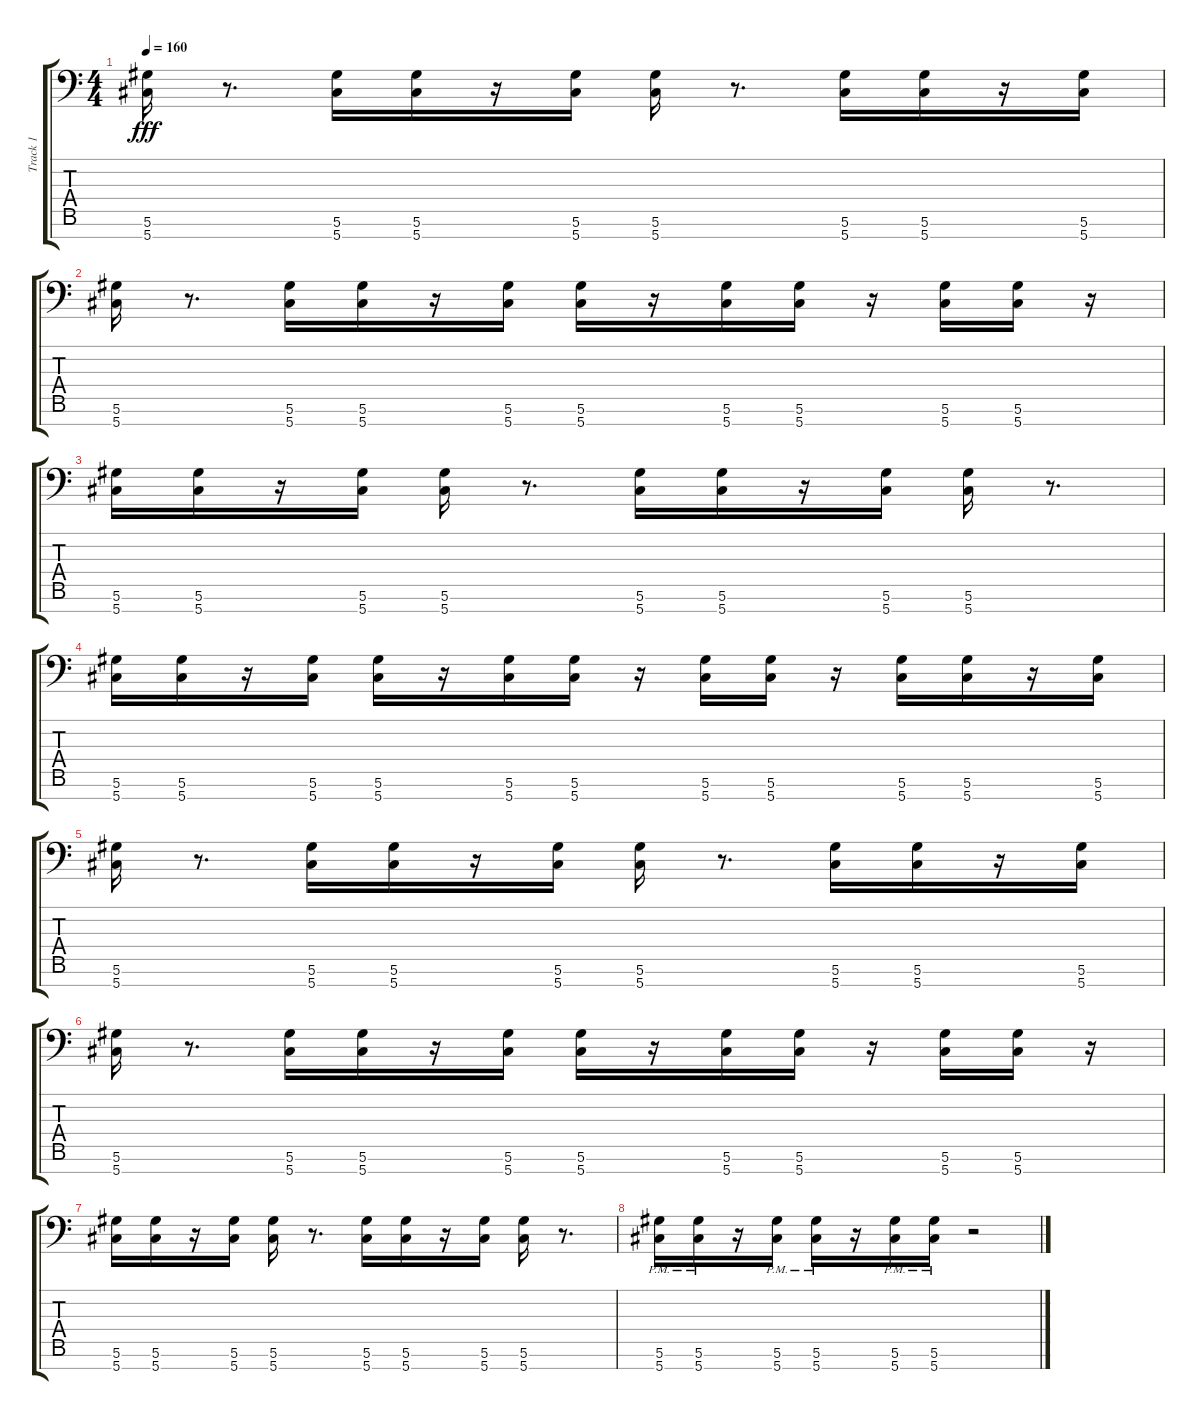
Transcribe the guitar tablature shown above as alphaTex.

\track ("Track 1" "Track 1") {instrument overdrivenguitar}
\staff {score tabs}
\tuning (Eb4 Bb3 Gb3 Db3 Ab2 Eb2 Ab1) {hide}
\ts (4 4)
\tempo 160
\clef f4
\ks c
(5.6 5.7).16{dy fff} r.8{d} (5.6 5.7).16 (5.6 5.7).16 r.16 (5.6 5.7).16 (5.6 5.7).16 r.8{d} (5.6 5.7).16 (5.6 5.7).16 r.16 (5.6 5.7).16 |
(5.6 5.7).16 r.8{d} (5.6 5.7).16 (5.6 5.7).16 r.16 (5.6 5.7).16 (5.6 5.7).16 r.16 (5.6 5.7).16 (5.6 5.7).16 r.16 (5.6 5.7).16 (5.6 5.7).16 r.16 |
(5.6 5.7).16 (5.6 5.7).16 r.16 (5.6 5.7).16 (5.6 5.7).16 r.8{d} (5.6 5.7).16 (5.6 5.7).16 r.16 (5.6 5.7).16 (5.6 5.7).16 r.8{d} |
(5.6 5.7).16 (5.6 5.7).16 r.16 (5.6 5.7).16 (5.6 5.7).16 r.16 (5.6 5.7).16 (5.6 5.7).16 r.16 (5.6 5.7).16 (5.6 5.7).16 r.16 (5.6 5.7).16 (5.6 5.7).16 r.16 (5.6 5.7).16 |
(5.6 5.7).16 r.8{d} (5.6 5.7).16 (5.6 5.7).16 r.16 (5.6 5.7).16 (5.6 5.7).16 r.8{d} (5.6 5.7).16 (5.6 5.7).16 r.16 (5.6 5.7).16 |
(5.6 5.7).16 r.8{d} (5.6 5.7).16 (5.6 5.7).16 r.16 (5.6 5.7).16 (5.6 5.7).16 r.16 (5.6 5.7).16 (5.6 5.7).16 r.16 (5.6 5.7).16 (5.6 5.7).16 r.16 |
(5.6 5.7).16 (5.6 5.7).16 r.16 (5.6 5.7).16 (5.6 5.7).16 r.8{d} (5.6 5.7).16 (5.6 5.7).16 r.16 (5.6 5.7).16 (5.6 5.7).16 r.8{d} |
(5.6{pm} 5.7).16 (5.6{pm} 5.7).16 r.16 (5.6{pm} 5.7).16 (5.6{pm} 5.7).16 r.16 (5.6{pm} 5.7).16 (5.6{pm} 5.7).16 r.2
